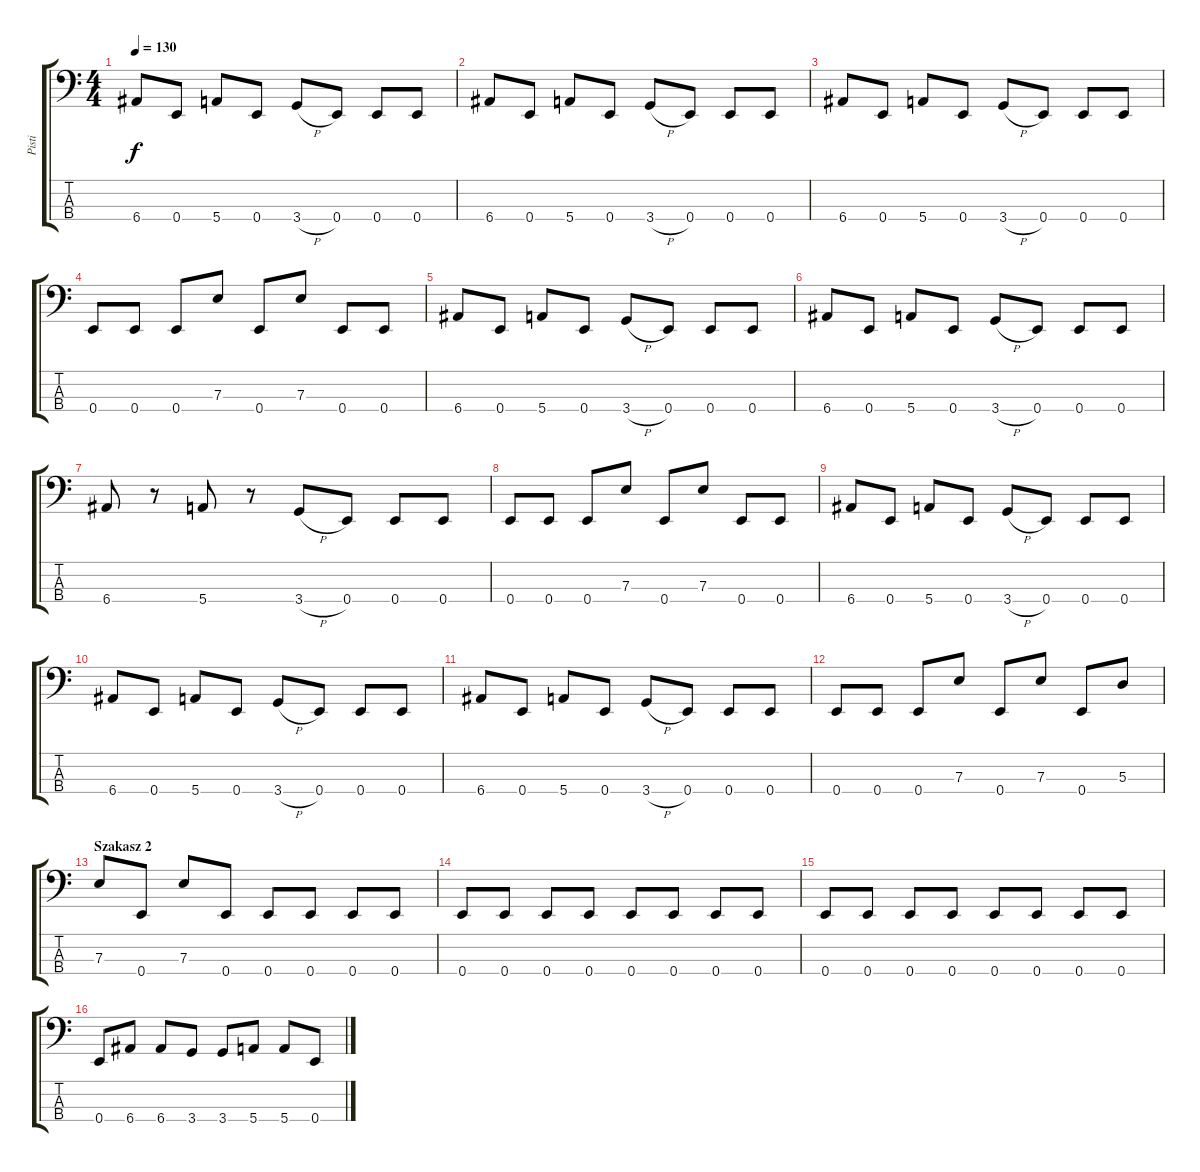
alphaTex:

\track ("Pisti" "Pisti") {instrument electricbassfinger}
\staff {score tabs}
\tuning (G2 D2 A1 E1) {hide}
\ts (4 4)
\tempo 130
\clef f4
\ks c
6.4.8{dy f} 0.4.8 5.4.8 0.4.8 3.4{h}.8 0.4.8 0.4.8 0.4.8 |
6.4.8 0.4.8 5.4.8 0.4.8 3.4{h}.8 0.4.8 0.4.8 0.4.8 |
6.4.8 0.4.8 5.4.8 0.4.8 3.4{h}.8 0.4.8 0.4.8 0.4.8 |
0.4.8 0.4.8 0.4.8 7.3.8 0.4.8 7.3.8 0.4.8 0.4.8 |
6.4.8 0.4.8 5.4.8 0.4.8 3.4{h}.8 0.4.8 0.4.8 0.4.8 |
6.4.8 0.4.8 5.4.8 0.4.8 3.4{h}.8 0.4.8 0.4.8 0.4.8 |
6.4.8 r.8 5.4.8 r.8 3.4{h}.8 0.4.8 0.4.8 0.4.8 |
0.4.8 0.4.8 0.4.8 7.3.8 0.4.8 7.3.8 0.4.8 0.4.8 |
6.4.8 0.4.8 5.4.8 0.4.8 3.4{h}.8 0.4.8 0.4.8 0.4.8 |
6.4.8 0.4.8 5.4.8 0.4.8 3.4{h}.8 0.4.8 0.4.8 0.4.8 |
6.4.8 0.4.8 5.4.8 0.4.8 3.4{h}.8 0.4.8 0.4.8 0.4.8 |
0.4.8 0.4.8 0.4.8 7.3.8 0.4.8 7.3.8 0.4.8 5.3.8 |
\section ("" "Szakasz 2")
7.3.8 0.4.8 7.3.8 0.4.8 0.4.8 0.4.8 0.4.8 0.4.8 |
0.4.8 0.4.8 0.4.8 0.4.8 0.4.8 0.4.8 0.4.8 0.4.8 |
0.4.8 0.4.8 0.4.8 0.4.8 0.4.8 0.4.8 0.4.8 0.4.8 |
0.4.8 6.4.8 6.4.8 3.4.8 3.4.8 5.4.8 5.4.8 0.4.8
